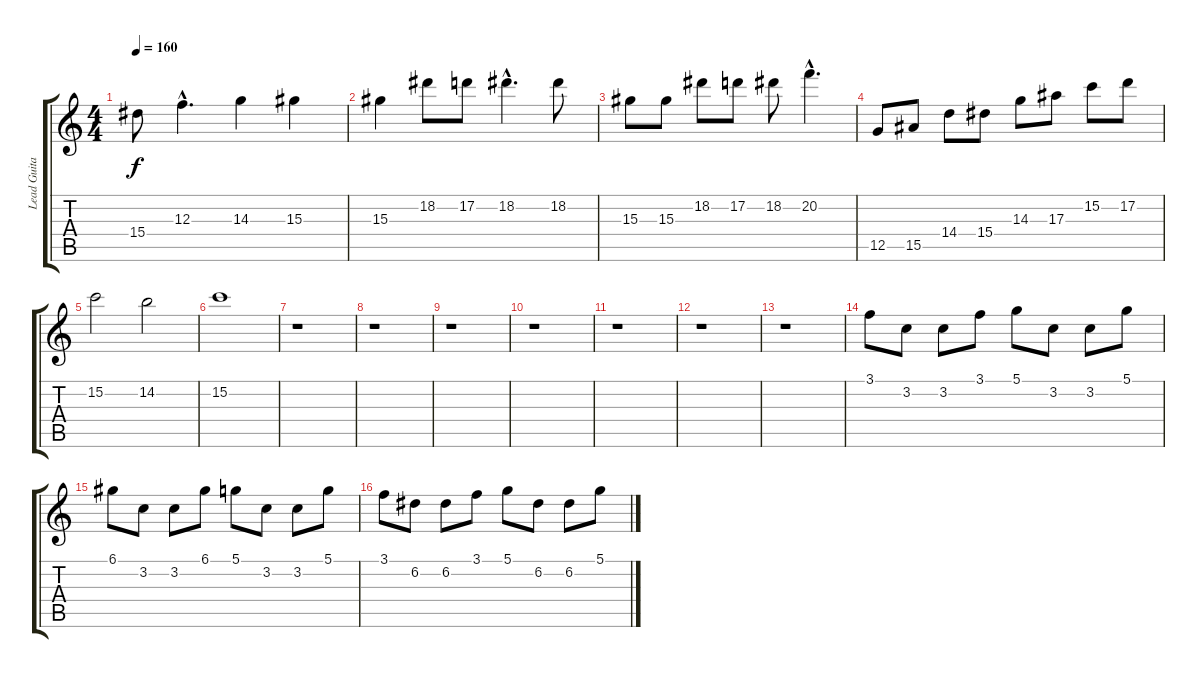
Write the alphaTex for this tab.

\track ("Lead Guitar" "Lead Guita") {instrument distortionguitar}
\staff {score tabs}
\tuning (D4 A3 F3 C3 G2 C2) {hide}
\ts (4 4)
\tempo 160
\clef g2
\ks c
15.4{t}.8{dy f} 12.3{hac}.4{d} 14.3.4 15.3.4 |
15.3.4 18.2.8 17.2.8 18.2{hac}.4{d} 18.2.8 |
15.3.8 15.3.8 18.2.8 17.2.8 18.2.8 20.2{hac}.4{d} |
12.5.8 15.5.8 14.4.8 15.4.8 14.3.8 17.3.8 15.2.8 17.2.8 |
15.2.2 14.2.2 |
15.2.1 |
r.1 |
r.1 |
r.1 |
r.1 |
r.1 |
r.1 |
r.1 |
3.1.8 3.2.8 3.2.8 3.1.8 5.1.8 3.2.8 3.2.8 5.1.8 |
6.1.8 3.2.8 3.2.8 6.1.8 5.1.8 3.2.8 3.2.8 5.1.8 |
3.1.8 6.2.8 6.2.8 3.1.8 5.1.8 6.2.8 6.2.8 5.1.8
